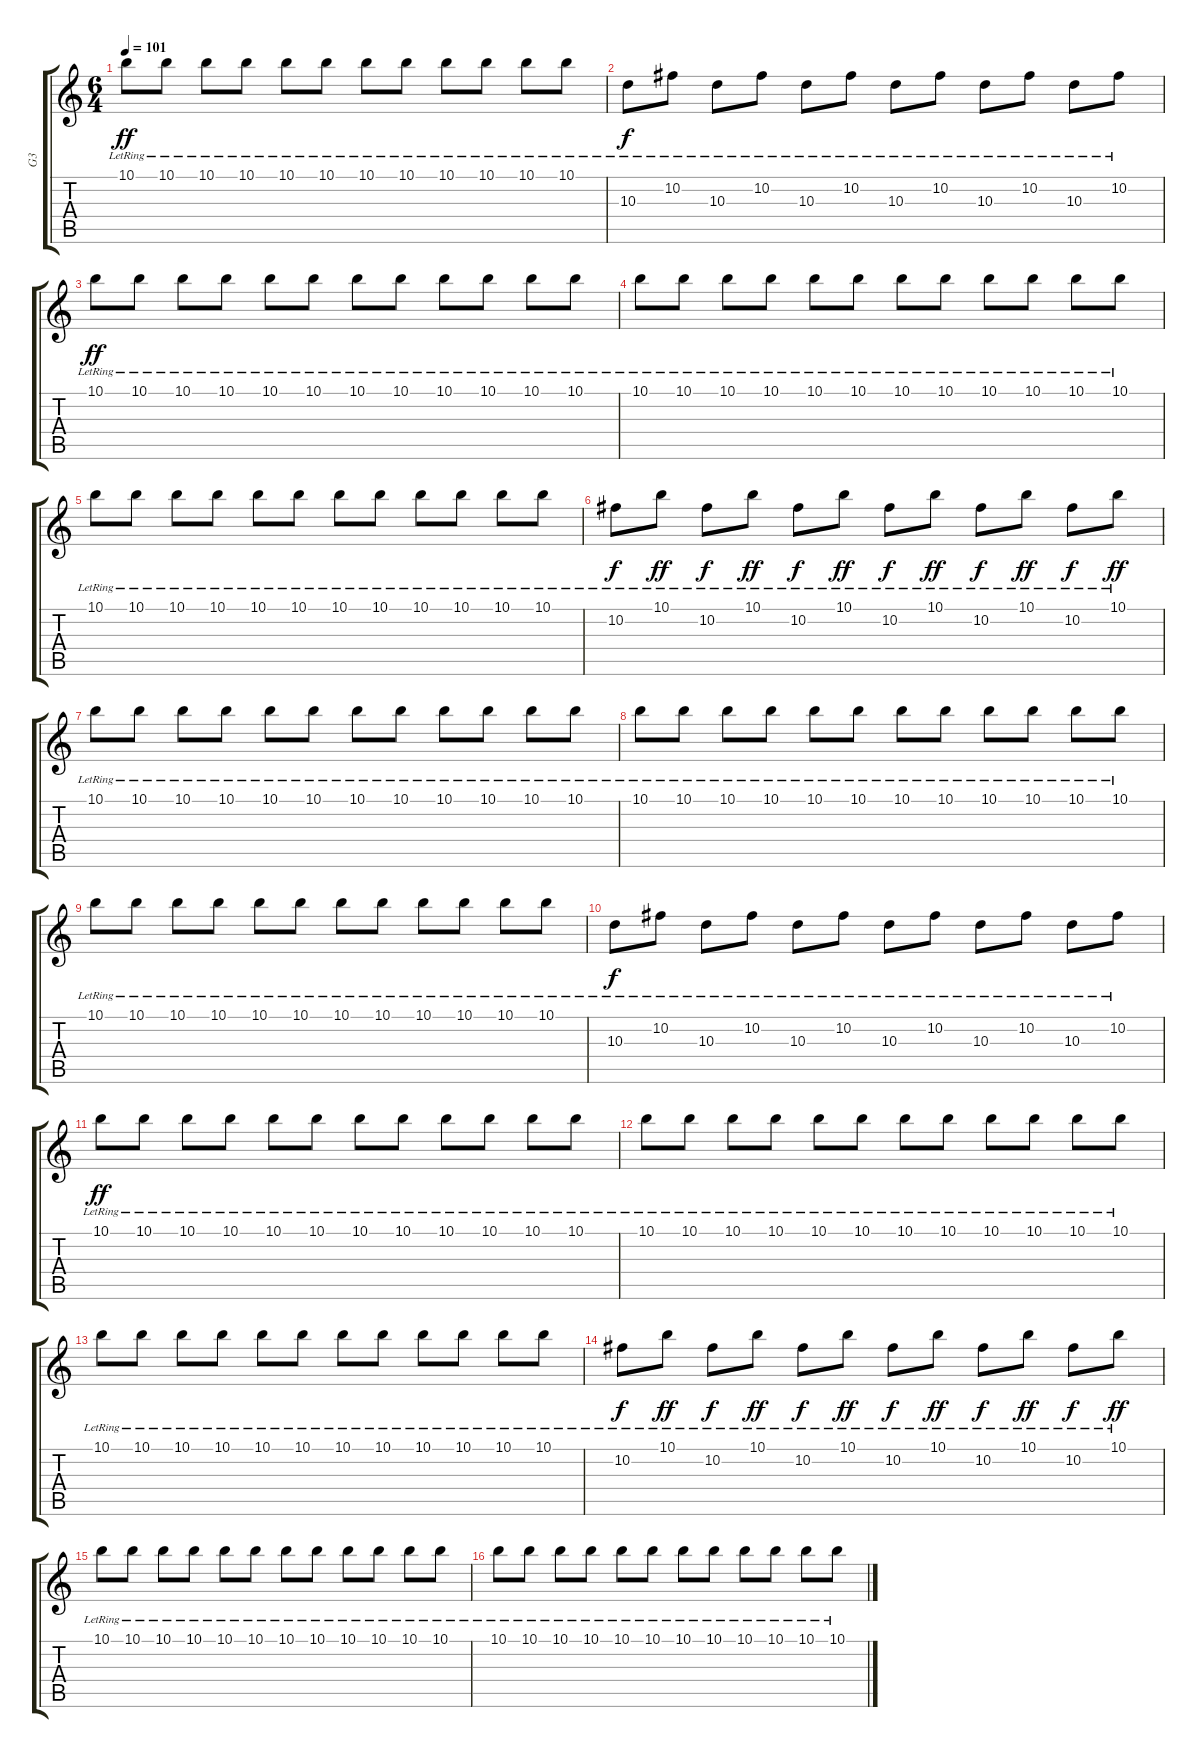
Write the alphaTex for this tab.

\track ("G3" "G3") {instrument distortionguitar}
\staff {score tabs}
\tuning (Db4 Ab3 E3 B2 Gb2 B1) {hide}
\ts (6 4)
\tempo 101
\clef g2
\ks c
10.1{lr}.8{dy ff} 10.1{lr}.8 10.1{lr}.8 10.1{lr}.8 10.1{lr}.8 10.1{lr}.8 10.1{lr}.8 10.1{lr}.8 10.1{lr}.8 10.1{lr}.8 10.1{lr}.8 10.1{lr}.8 |
10.3{lr}.8{dy f} 10.2{lr}.8 10.3{lr}.8 10.2{lr}.8 10.3{lr}.8 10.2{lr}.8 10.3{lr}.8 10.2{lr}.8 10.3{lr}.8 10.2{lr}.8 10.3{lr}.8 10.2{lr}.8 |
10.1{lr}.8{dy ff} 10.1{lr}.8 10.1{lr}.8 10.1{lr}.8 10.1{lr}.8 10.1{lr}.8 10.1{lr}.8 10.1{lr}.8 10.1{lr}.8 10.1{lr}.8 10.1{lr}.8 10.1{lr}.8 |
10.1{lr}.8 10.1{lr}.8 10.1{lr}.8 10.1{lr}.8 10.1{lr}.8 10.1{lr}.8 10.1{lr}.8 10.1{lr}.8 10.1{lr}.8 10.1{lr}.8 10.1{lr}.8 10.1{lr}.8 |
10.1{lr}.8 10.1{lr}.8 10.1{lr}.8 10.1{lr}.8 10.1{lr}.8 10.1{lr}.8 10.1{lr}.8 10.1{lr}.8 10.1{lr}.8 10.1{lr}.8 10.1{lr}.8 10.1{lr}.8 |
10.2{lr}.8{dy f} 10.1{lr}.8{dy ff} 10.2{lr}.8{dy f} 10.1{lr}.8{dy ff} 10.2{lr}.8{dy f} 10.1{lr}.8{dy ff} 10.2{lr}.8{dy f} 10.1{lr}.8{dy ff} 10.2{lr}.8{dy f} 10.1{lr}.8{dy ff} 10.2{lr}.8{dy f} 10.1{lr}.8{dy ff} |
10.1{lr}.8 10.1{lr}.8 10.1{lr}.8 10.1{lr}.8 10.1{lr}.8 10.1{lr}.8 10.1{lr}.8 10.1{lr}.8 10.1{lr}.8 10.1{lr}.8 10.1{lr}.8 10.1{lr}.8 |
10.1{lr}.8 10.1{lr}.8 10.1{lr}.8 10.1{lr}.8 10.1{lr}.8 10.1{lr}.8 10.1{lr}.8 10.1{lr}.8 10.1{lr}.8 10.1{lr}.8 10.1{lr}.8 10.1{lr}.8 |
10.1{lr}.8 10.1{lr}.8 10.1{lr}.8 10.1{lr}.8 10.1{lr}.8 10.1{lr}.8 10.1{lr}.8 10.1{lr}.8 10.1{lr}.8 10.1{lr}.8 10.1{lr}.8 10.1{lr}.8 |
10.3{lr}.8{dy f} 10.2{lr}.8 10.3{lr}.8 10.2{lr}.8 10.3{lr}.8 10.2{lr}.8 10.3{lr}.8 10.2{lr}.8 10.3{lr}.8 10.2{lr}.8 10.3{lr}.8 10.2{lr}.8 |
10.1{lr}.8{dy ff} 10.1{lr}.8 10.1{lr}.8 10.1{lr}.8 10.1{lr}.8 10.1{lr}.8 10.1{lr}.8 10.1{lr}.8 10.1{lr}.8 10.1{lr}.8 10.1{lr}.8 10.1{lr}.8 |
10.1{lr}.8 10.1{lr}.8 10.1{lr}.8 10.1{lr}.8 10.1{lr}.8 10.1{lr}.8 10.1{lr}.8 10.1{lr}.8 10.1{lr}.8 10.1{lr}.8 10.1{lr}.8 10.1{lr}.8 |
10.1{lr}.8 10.1{lr}.8 10.1{lr}.8 10.1{lr}.8 10.1{lr}.8 10.1{lr}.8 10.1{lr}.8 10.1{lr}.8 10.1{lr}.8 10.1{lr}.8 10.1{lr}.8 10.1{lr}.8 |
10.2{lr}.8{dy f} 10.1{lr}.8{dy ff} 10.2{lr}.8{dy f} 10.1{lr}.8{dy ff} 10.2{lr}.8{dy f} 10.1{lr}.8{dy ff} 10.2{lr}.8{dy f} 10.1{lr}.8{dy ff} 10.2{lr}.8{dy f} 10.1{lr}.8{dy ff} 10.2{lr}.8{dy f} 10.1{lr}.8{dy ff} |
10.1{lr}.8 10.1{lr}.8 10.1{lr}.8 10.1{lr}.8 10.1{lr}.8 10.1{lr}.8 10.1{lr}.8 10.1{lr}.8 10.1{lr}.8 10.1{lr}.8 10.1{lr}.8 10.1{lr}.8 |
10.1{lr}.8 10.1{lr}.8 10.1{lr}.8 10.1{lr}.8 10.1{lr}.8 10.1{lr}.8 10.1{lr}.8 10.1{lr}.8 10.1{lr}.8 10.1{lr}.8 10.1{lr}.8 10.1{lr}.8
